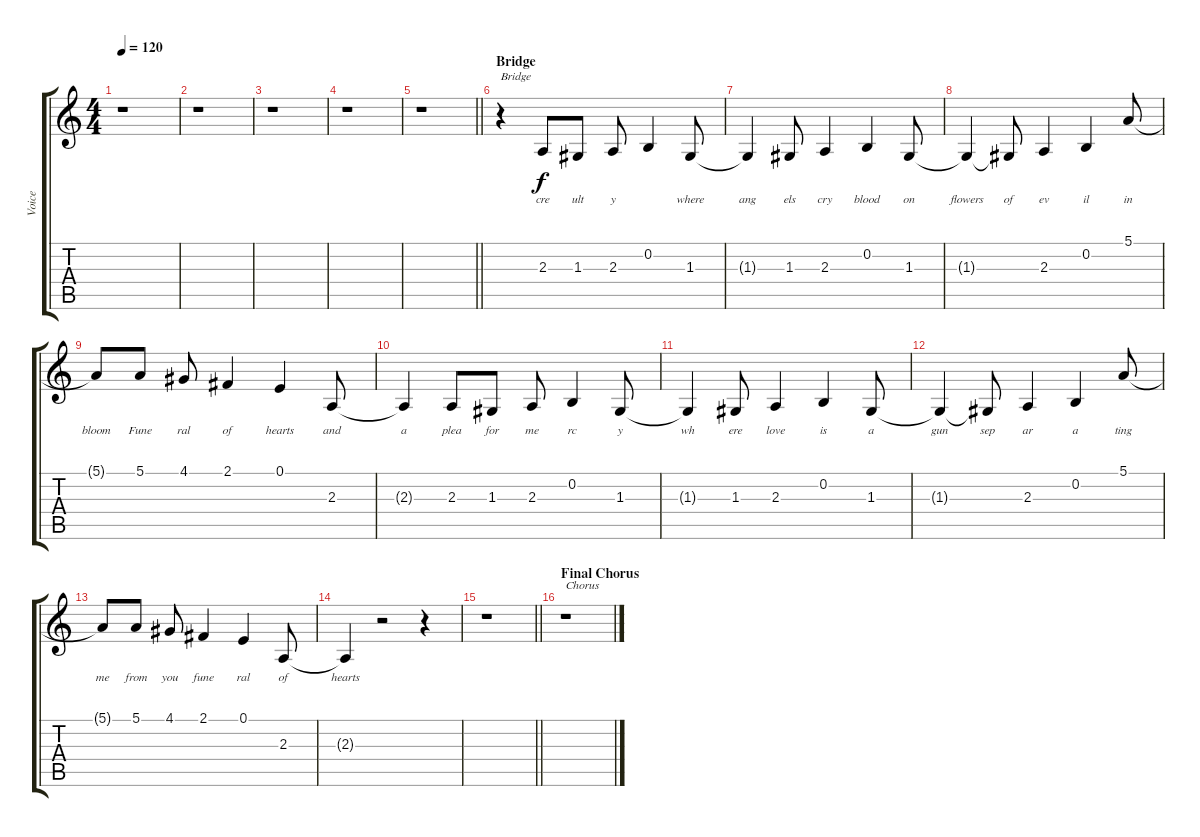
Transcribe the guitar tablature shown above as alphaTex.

\track ("Voice" "Voice") {instrument lead2sawtooth}
\staff {score tabs}
\tuning (E4 B3 G3 D3 A2 E2) {hide}
\ts (4 4)
\tempo 120
\clef g2
\ks c
r.1{dy f} |
r.1 |
r.1 |
r.1 |
\barLineRight lightlight
r.1 |
\section ("" "Bridge")
r.4{txt "Bridge"} 2.3.8{lyrics (0 "cre") lyrics (1 "") lyrics (2 "") lyrics (3 "") lyrics (4 "")} 1.3.8{lyrics (0 "ult") lyrics (1 "") lyrics (2 "") lyrics (3 "") lyrics (4 "")} 2.3.8{lyrics (0 "y") lyrics (1 "") lyrics (2 "") lyrics (3 "") lyrics (4 "")} 0.2.4{lyrics (0 "") lyrics (1 "") lyrics (2 "") lyrics (3 "") lyrics (4 "")} 1.3.8{lyrics (0 "where") lyrics (1 "") lyrics (2 "") lyrics (3 "") lyrics (4 "")} |
1.3{t}.4{lyrics (0 "ang") lyrics (1 "") lyrics (2 "") lyrics (3 "") lyrics (4 "")} 1.3.8{lyrics (0 "els") lyrics (1 "") lyrics (2 "") lyrics (3 "") lyrics (4 "")} 2.3.4{lyrics (0 "cry") lyrics (1 "") lyrics (2 "") lyrics (3 "") lyrics (4 "")} 0.2.4{lyrics (0 "blood") lyrics (1 "") lyrics (2 "") lyrics (3 "") lyrics (4 "")} 1.3.8{lyrics (0 "on") lyrics (1 "") lyrics (2 "") lyrics (3 "") lyrics (4 "")} |
1.3{t}.4{lyrics (0 "flowers") lyrics (1 "") lyrics (2 "") lyrics (3 "") lyrics (4 "")} 1.3{t}.8{lyrics (0 "of") lyrics (1 "") lyrics (2 "") lyrics (3 "") lyrics (4 "")} 2.3.4{lyrics (0 "ev") lyrics (1 "") lyrics (2 "") lyrics (3 "") lyrics (4 "")} 0.2.4{lyrics (0 "il") lyrics (1 "") lyrics (2 "") lyrics (3 "") lyrics (4 "")} 5.1.8{lyrics (0 "in") lyrics (1 "") lyrics (2 "") lyrics (3 "") lyrics (4 "")} |
5.1{t}.8{lyrics (0 "bloom") lyrics (1 "") lyrics (2 "") lyrics (3 "") lyrics (4 "")} 5.1.8{lyrics (0 "Fune") lyrics (1 "") lyrics (2 "") lyrics (3 "") lyrics (4 "")} 4.1.8{lyrics (0 "ral") lyrics (1 "") lyrics (2 "") lyrics (3 "") lyrics (4 "")} 2.1.4{lyrics (0 "of") lyrics (1 "") lyrics (2 "") lyrics (3 "") lyrics (4 "")} 0.1.4{lyrics (0 "hearts") lyrics (1 "") lyrics (2 "") lyrics (3 "") lyrics (4 "")} 2.3.8{lyrics (0 "and") lyrics (1 "") lyrics (2 "") lyrics (3 "") lyrics (4 "")} |
2.3{t}.4{lyrics (0 "a") lyrics (1 "") lyrics (2 "") lyrics (3 "") lyrics (4 "")} 2.3.8{lyrics (0 "plea") lyrics (1 "") lyrics (2 "") lyrics (3 "") lyrics (4 "")} 1.3.8{lyrics (0 "for") lyrics (1 "") lyrics (2 "") lyrics (3 "") lyrics (4 "")} 2.3.8{lyrics (0 "me") lyrics (1 "") lyrics (2 "") lyrics (3 "") lyrics (4 "")} 0.2.4{lyrics (0 "rc") lyrics (1 "") lyrics (2 "") lyrics (3 "") lyrics (4 "")} 1.3.8{lyrics (0 "y") lyrics (1 "") lyrics (2 "") lyrics (3 "") lyrics (4 "")} |
1.3{t}.4{lyrics (0 "wh") lyrics (1 "") lyrics (2 "") lyrics (3 "") lyrics (4 "")} 1.3.8{lyrics (0 "ere") lyrics (1 "") lyrics (2 "") lyrics (3 "") lyrics (4 "")} 2.3.4{lyrics (0 "love") lyrics (1 "") lyrics (2 "") lyrics (3 "") lyrics (4 "")} 0.2.4{lyrics (0 "is") lyrics (1 "") lyrics (2 "") lyrics (3 "") lyrics (4 "")} 1.3.8{lyrics (0 "a") lyrics (1 "") lyrics (2 "") lyrics (3 "") lyrics (4 "")} |
1.3{t}.4{lyrics (0 "gun") lyrics (1 "") lyrics (2 "") lyrics (3 "") lyrics (4 "")} 1.3{t}.8{lyrics (0 "sep") lyrics (1 "") lyrics (2 "") lyrics (3 "") lyrics (4 "")} 2.3.4{lyrics (0 "ar") lyrics (1 "") lyrics (2 "") lyrics (3 "") lyrics (4 "")} 0.2.4{lyrics (0 "a") lyrics (1 "") lyrics (2 "") lyrics (3 "") lyrics (4 "")} 5.1.8{lyrics (0 "ting") lyrics (1 "") lyrics (2 "") lyrics (3 "") lyrics (4 "")} |
5.1{t}.8{lyrics (0 "me") lyrics (1 "") lyrics (2 "") lyrics (3 "") lyrics (4 "")} 5.1.8{lyrics (0 "from") lyrics (1 "") lyrics (2 "") lyrics (3 "") lyrics (4 "")} 4.1.8{lyrics (0 "you") lyrics (1 "") lyrics (2 "") lyrics (3 "") lyrics (4 "")} 2.1.4{lyrics (0 "fune") lyrics (1 "") lyrics (2 "") lyrics (3 "") lyrics (4 "")} 0.1.4{lyrics (0 "ral") lyrics (1 "") lyrics (2 "") lyrics (3 "") lyrics (4 "")} 2.3.8{lyrics (0 "of") lyrics (1 "") lyrics (2 "") lyrics (3 "") lyrics (4 "")} |
2.3{t}.4{lyrics (0 "hearts") lyrics (1 "") lyrics (2 "") lyrics (3 "") lyrics (4 "")} r.2 r.4 |
\barLineRight lightlight
r.1 |
\section ("" "Final Chorus")
r.1{txt "Chorus"}
